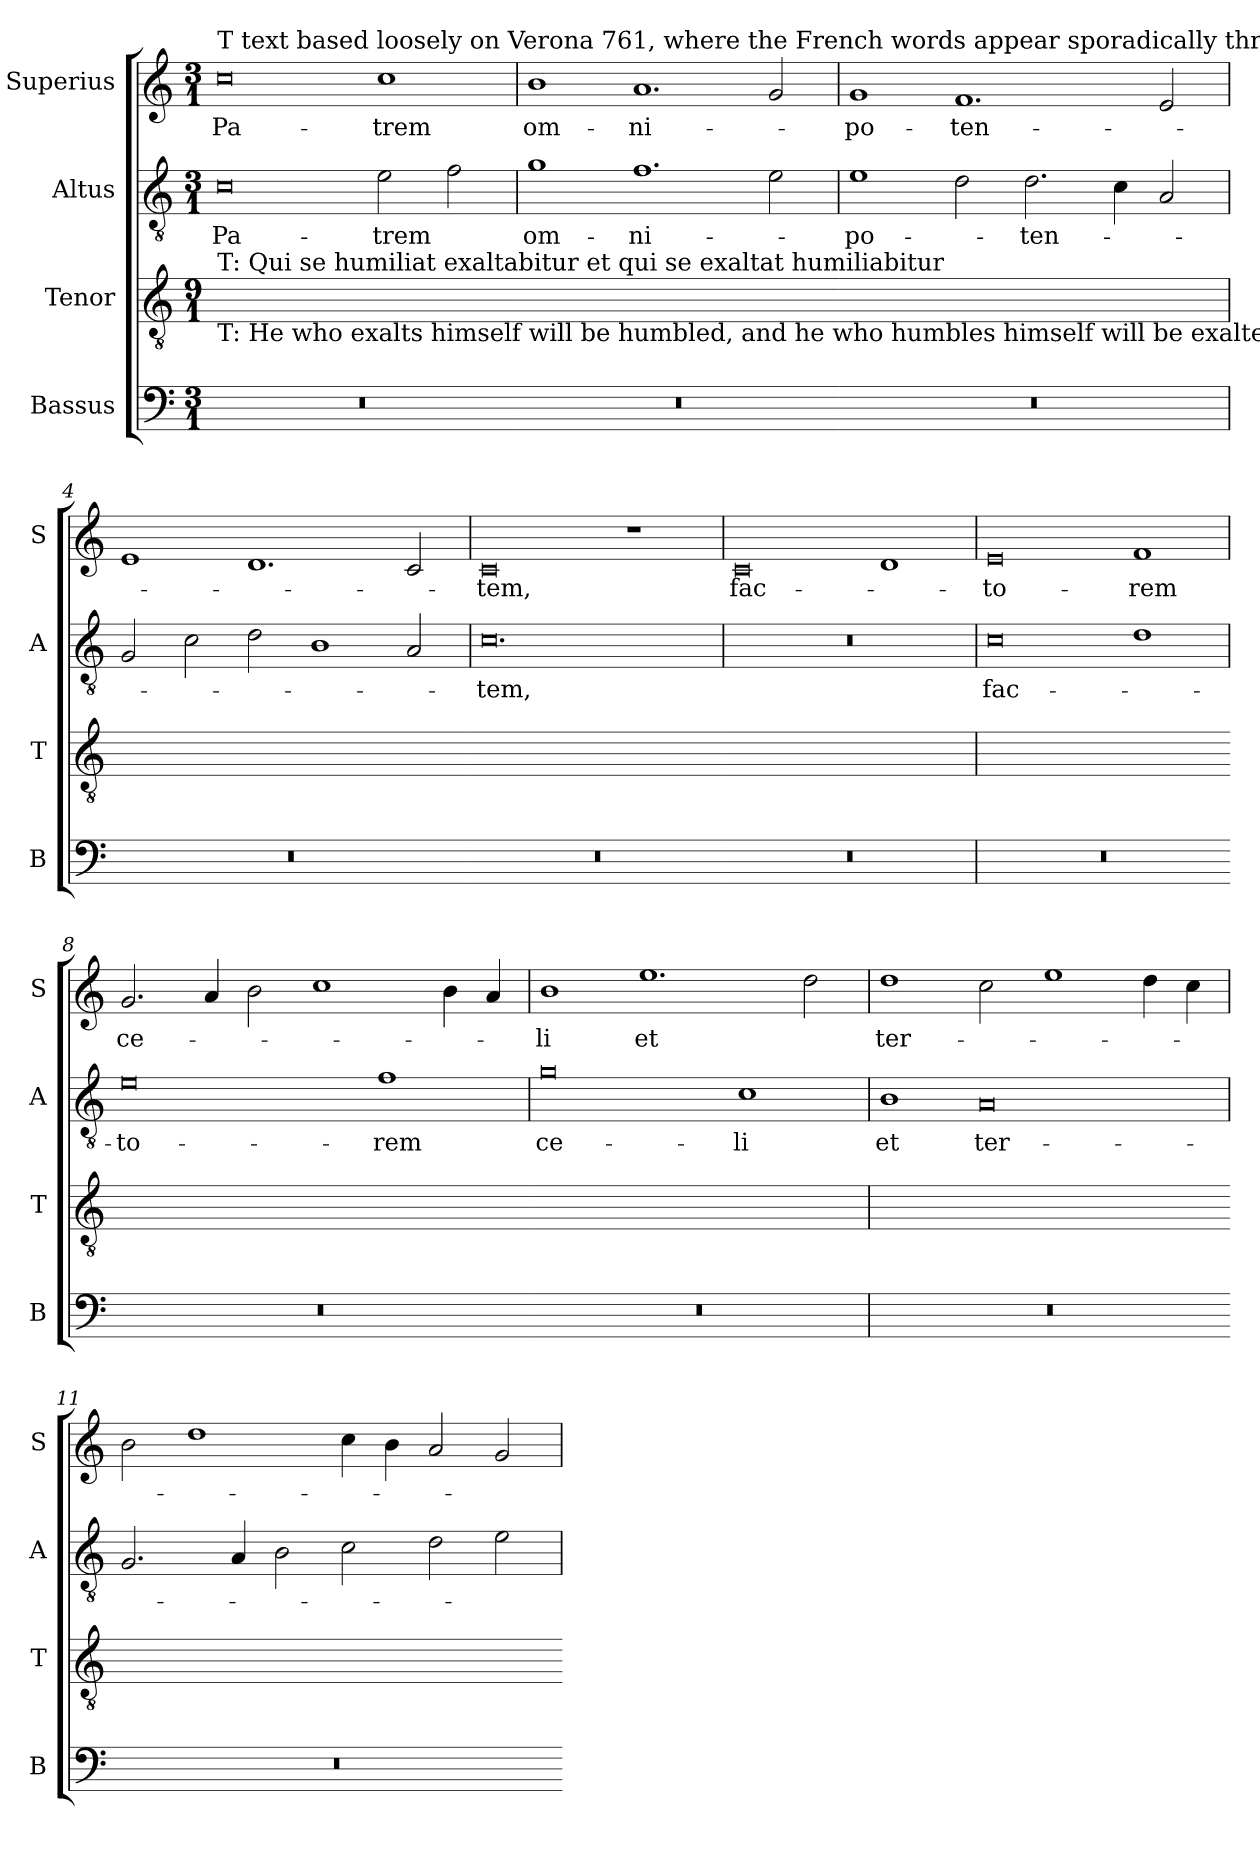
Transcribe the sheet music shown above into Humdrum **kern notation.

**kern	**kern	**kern	**text	**kern	**text
*part4	*part3	*part2	*part2	*part1	*part1
*staff4	*staff3	*staff2	*staff2	*staff1	*staff1
*I"Bassus	*I"Tenor	*I"Altus	*	*I"Superius	*
*I'B	*I'T	*I'A	*	*I'S	*
*clefF4	*clefGv2	*clefGv2	*	*clefG2	*
*k[]	*k[]	*k[]	*	*k[]	*
*M3/1	*M9/1	*M3/1	*	*M3/1	*
=1	=1	=1	=1	=1	=1
!	!	!	!	!LO:TX:a:t=T text based loosely on Verona 761, where the French words appear sporadically throughout the mass	!
!	!LO:TX:a:t=T&colon; Qui se humiliat exaltabitur et qui se exaltat humiliabitur	!	!	!	!
!	!LO:TX:b:t=T&colon; He who exalts himself will be humbled, and he who humbles himself will be exalted. [inversion]	!	!	!	!
!	!LO:N:vis=1.	!	!	!	!
0.r	0.r	0c	Pa-	0cc	Pa-
.	.	2e\	-trem	1cc	-trem
.	.	2f\	.	.	.
=2	=2-	=2	=2	=2	=2
!	!LO:N:vis=1.	!	!	!	!
0.r	0.ryy	1g	om-	1b	om-
.	.	1.f	-ni-	1.a	-ni-
.	.	2e\	.	2g/	.
=3	=3-	=3	=3	=3	=3
!	!LO:N:vis=1.	!	!	!	!
0.r	0.ryy	1e	-po-	1g	-po-
.	.	2d\	.	1.f	-ten-
.	.	2.d\	-ten-	.	.
.	.	4c\	.	.	.
.	.	2A/	.	2e/	.
=4	=4	=4	=4	=4	=4
!	!LO:N:vis=1.	!	!	!	!
0.r	0.r	2G/	.	1e	.
.	.	2c\	.	.	.
.	.	2d\	.	1.d	.
.	.	1B	.	.	.
.	.	2A/	.	2c/	.
=5	=5-	=5	=5	=5	=5
!	!LO:N:vis=1.	!	!	!	!
0.r	0.ryy	0.c	-tem,	0c	-tem,
.	.	.	.	1r	.
=6	=6-	=6	=6	=6	=6
!	!LO:N:vis=1.	!	!	!	!
0.r	0.ryy	0.r	.	0c	fac-
.	.	.	.	1d	.
=7	=7	=7	=7	=7	=7
!	!LO:N:vis=1.	!	!	!	!
0.r	0.r	0c	fac-	0e	-to-
.	.	1d	.	1f	-rem
=8	=8-	=8	=8	=8	=8
!	!LO:N:vis=1.	!	!	!	!
0.r	0.ryy	0e	-to-	2.g/	ce-
.	.	.	.	4a/	.
.	.	.	.	2b\	.
.	.	.	.	1cc	.
.	.	1f	-rem	.	.
.	.	.	.	4b\	.
.	.	.	.	4a/	.
=9	=9-	=9	=9	=9	=9
!	!LO:N:vis=1.	!	!	!	!
0.r	0.ryy	0g	ce-	1b	-li
.	.	.	.	1.ee	et
.	.	1c	-li	.	.
.	.	.	.	2dd\	.
=10	=10	=10	=10	=10	=10
!	!LO:N:vis=1.	!	!	!	!
0.r	0.r	1B	et	1dd	ter-
.	.	0A	ter-	2cc\	.
.	.	.	.	1ee	.
.	.	.	.	4dd\	.
.	.	.	.	4cc\	.
=11	=11-	=11	=11	=11	=11
!	!LO:N:vis=1.	!	!	!	!
0.r	0.ryy	2.G/	.	2b\	.
.	.	.	.	1dd	.
.	.	4A/	.	.	.
.	.	2B\	.	.	.
.	.	2c\	.	4cc\	.
.	.	.	.	4b\	.
.	.	2d\	.	2a/	.
.	.	2e\	.	2g/	.
=	=-	=	=	=	=
*-	*-	*-	*-	*-	*-
